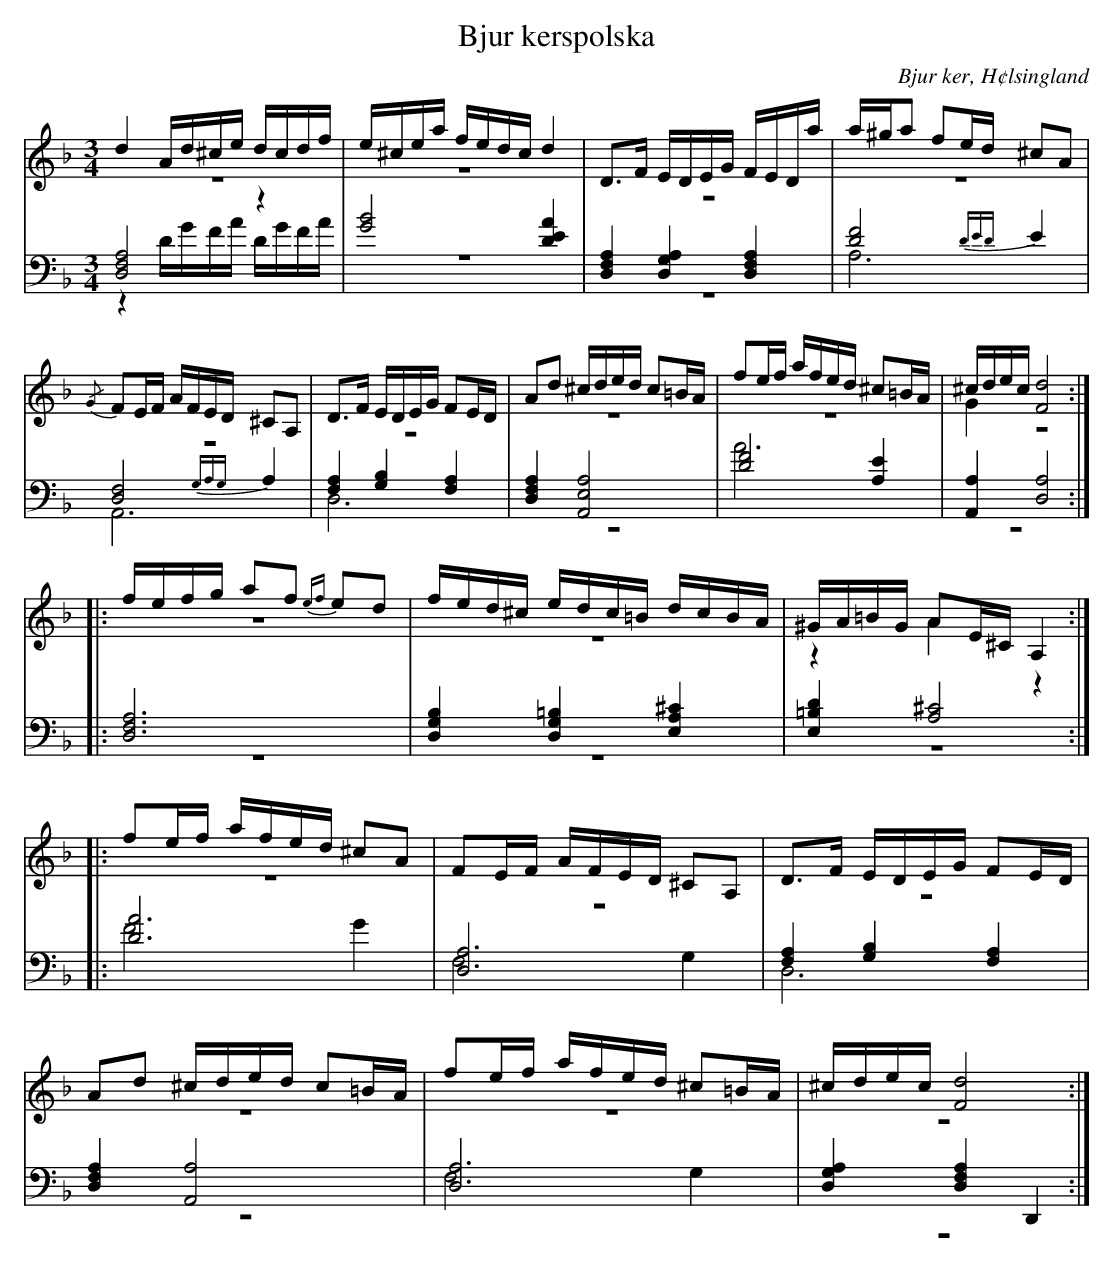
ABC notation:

X:1
T: Bjur kerspolska
O: Bjur ker, H¢lsingland
M: 3/4
L: 1/16
K: Dm
V:1
V:2 merge
V:3
V:4 merge
V:1
d4 Ad^ce dcdf |e^cea fedc d4|D2>F2 EDEG FEDa|a^ga2 f2ed ^c2A2|
{/G}F2EF AFED ^C2A,2|D2>F2 EDEG F2ED|A2d2 ^cded c2=BA|f2ef afed ^c2=BA|^cdec [F8d8]:|
|:fefg a2f2 {ef}e2d2 |fed^c edc=B dcBA|^GA=BG A2E^C A,4:|
|:f2ef afed ^c2A2|F2EF AFED ^C2A,2|D2>F2 EDEG F2ED|
A2d2 ^cded c2=BA|f2ef afed ^c2=BA|^cdec [F8d8]:|
V:2
z12|z12|z12|z12|
z12|z12|z12|z12|G4 z8:|
|:z12|z12|z4 A4 z4:|
|:z12|z12|z12|
z12|z12|z12:|
V:3 clef=bass
[D,8F,8A,8] z4|[G8B8] [D4E4A4]|[D,4F,4A,4] [D,4G,4A,4] [D,4F,4A,4]|[D8F8] {DED}E4|
[D,8F,8] {G,A,G,}A,4|[F,4A,4] [G,4B,4] [F,4A,4]|[D,4F,4A,4] [A,,8E,8A,8]|[D8F8] [A,4E4]|[A,,4A,4] [D,8A,8]:|
|:[D,12F,12A,12]|[D,4G,4B,4] [D,4G,4=B,4][E,4A,4^C4]|[E,4=B,4D4] [A,8^C8]:|
|:[D12A12]|[D,12A,12]|[F,4A,4] [G,4B,4] [F,4A,4]|
[D,4F,4A,4] [A,,8A,8]|[D,12A,12]|[D,4G,4A,4] [D,4F,4A,4] D,,4:|
V:4 clef=bass
z4 DGFA DGFA|z12|z12|A,12|
A,,12|D,12|z12|A12|z12:|
|:z12|z12|z12:|
|:F8 G4|F,8 G,4|D,12|
z12|F,8 G,4|z12:|
